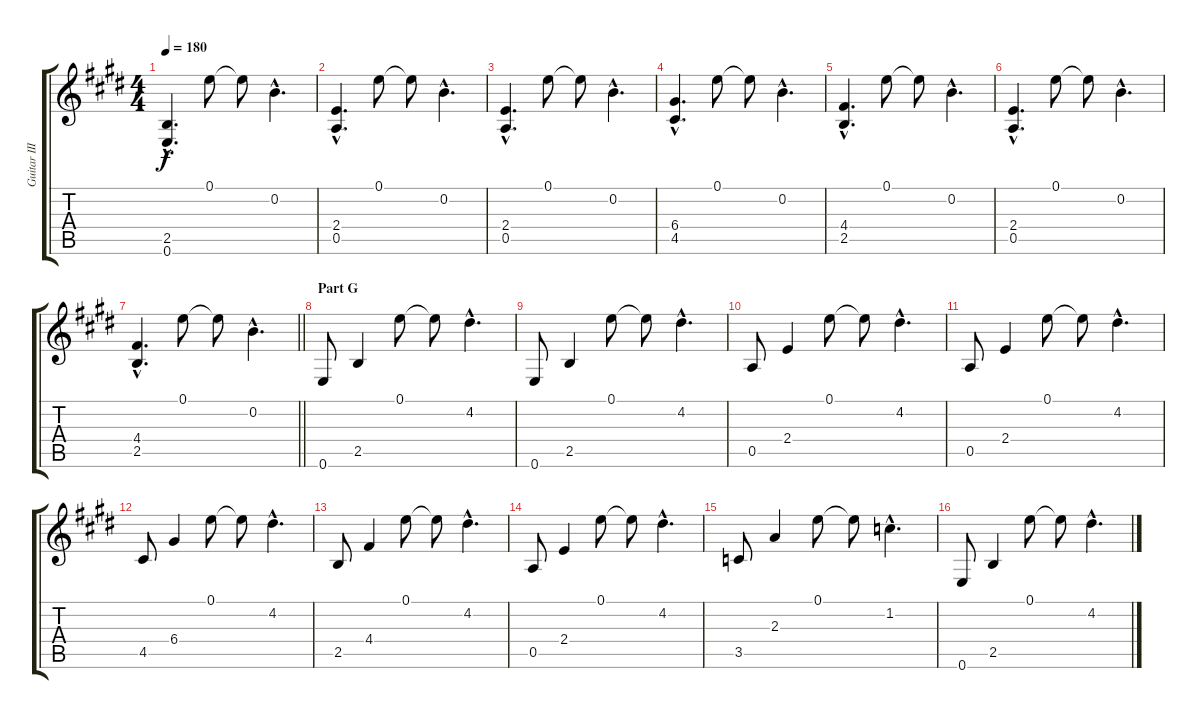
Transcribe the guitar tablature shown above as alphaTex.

\track ("Guitar III (Kazuma)" "Guitar III") {instrument distortionguitar}
\staff {score tabs}
\tuning (E4 B3 G3 D3 A2 E2) {hide}
\ts (4 4)
\tempo 180
\clef g2
\ks e
(2.5{hac} 0.6{hac}).4{d dy f} 0.1.8 0.1{t}.8 0.2{hac}.4{d} |
(2.4{hac} 0.5{hac}).4{d} 0.1.8 0.1{t}.8 0.2{hac}.4{d} |
(2.4{hac} 0.5{hac}).4{d} 0.1.8 0.1{t}.8 0.2{hac}.4{d} |
(6.4{hac} 4.5{hac}).4{d} 0.1.8 0.1{t}.8 0.2{hac}.4{d} |
(4.4{hac} 2.5{hac}).4{d} 0.1.8 0.1{t}.8 0.2{hac}.4{d} |
(2.4{hac} 0.5{hac}).4{d} 0.1.8 0.1{t}.8 0.2{hac}.4{d} |
\barLineRight lightlight
(4.4{hac} 2.5{hac}).4{d} 0.1.8 0.1{t}.8 0.2{hac}.4{d} |
\section ("" "Part G")
0.6.8 2.5.4 0.1.8 0.1{t}.8 4.2{hac}.4{d} |
0.6.8 2.5.4 0.1.8 0.1{t}.8 4.2{hac}.4{d} |
0.5.8 2.4.4 0.1.8 0.1{t}.8 4.2{hac}.4{d} |
0.5.8 2.4.4 0.1.8 0.1{t}.8 4.2{hac}.4{d} |
4.5.8 6.4.4 0.1.8 0.1{t}.8 4.2{hac}.4{d} |
2.5.8 4.4.4 0.1.8 0.1{t}.8 4.2{hac}.4{d} |
0.5.8 2.4.4 0.1.8 0.1{t}.8 4.2{hac}.4{d} |
3.5.8 2.3.4 0.1.8 0.1{t}.8 1.2{hac}.4{d} |
0.6.8 2.5.4 0.1.8 0.1{t}.8 4.2{hac}.4{d}
